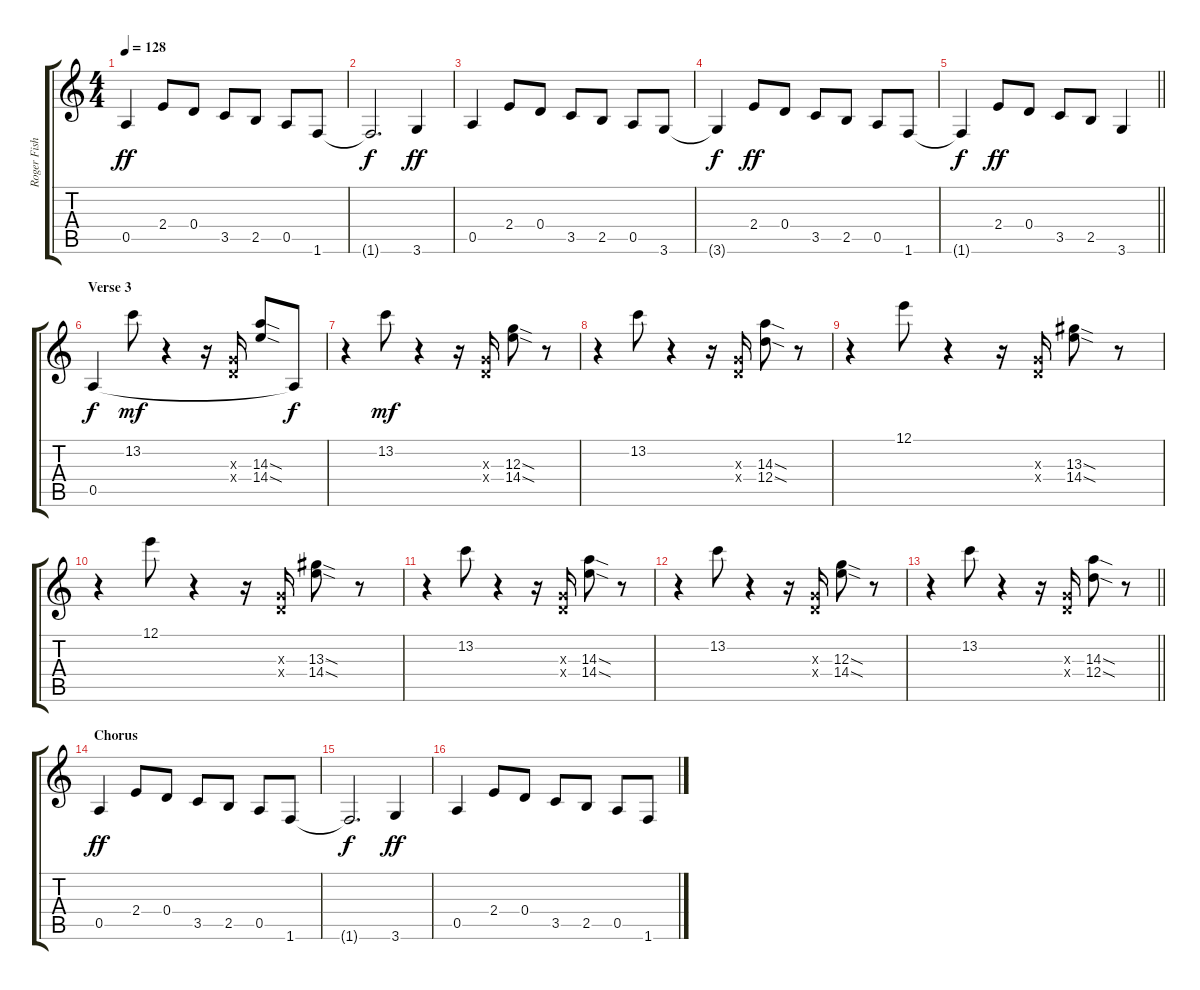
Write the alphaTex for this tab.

\track ("Roger Fisher" "Roger Fish") {instrument overdrivenguitar}
\staff {score tabs}
\tuning (E4 B3 G3 D3 A2 E2) {hide}
\ts (4 4)
\tempo 128
\clef g2
\ks c
0.5.4{dy ff} 2.4.8 0.4.8 3.5.8 2.5.8 0.5.8 1.6.8 |
1.6{t}.2{d dy f} 3.6.4{dy ff} |
0.5.4 2.4.8 0.4.8 3.5.8 2.5.8 0.5.8 3.6.8 |
3.6{t}.4{dy f} 2.4.8{dy ff} 0.4.8 3.5.8 2.5.8 0.5.8 1.6.8 |
\barLineRight lightlight
1.6{t}.4{dy f} 2.4.8{dy ff} 0.4.8 3.5.8 2.5.8 3.6.4 |
\section ("" "Verse 3")
0.5.4{dy f} 13.2.8{dy mf} r.4 r.16 (0.3{x} 0.4{x}).16 (14.3{sod} 14.4{sod}).8 0.5{t}.8{dy f} |
r.4 13.2.8{dy mf} r.4 r.16 (0.3{x} 0.4{x}).16 (12.3{sod} 14.4{sod}).8 r.8 |
r.4 13.2.8 r.4 r.16 (0.3{x} 0.4{x}).16 (14.3{sod} 12.4{sod}).8 r.8 |
r.4 12.1.8 r.4 r.16 (0.3{x} 0.4{x}).16 (13.3{sod} 14.4{sod}).8 r.8 |
r.4 12.1.8 r.4 r.16 (0.3{x} 0.4{x}).16 (13.3{sod} 14.4{sod}).8 r.8 |
r.4 13.2.8 r.4 r.16 (0.3{x} 0.4{x}).16 (14.3{sod} 14.4{sod}).8 r.8 |
r.4 13.2.8 r.4 r.16 (0.3{x} 0.4{x}).16 (12.3{sod} 14.4{sod}).8 r.8 |
\barLineRight lightlight
r.4 13.2.8 r.4 r.16 (0.3{x} 0.4{x}).16 (14.3{sod} 12.4{sod}).8 r.8 |
\section ("" "Chorus")
0.5.4{dy ff} 2.4.8 0.4.8 3.5.8 2.5.8 0.5.8 1.6.8 |
1.6{t}.2{d dy f} 3.6.4{dy ff} |
0.5.4 2.4.8 0.4.8 3.5.8 2.5.8 0.5.8 1.6.8
